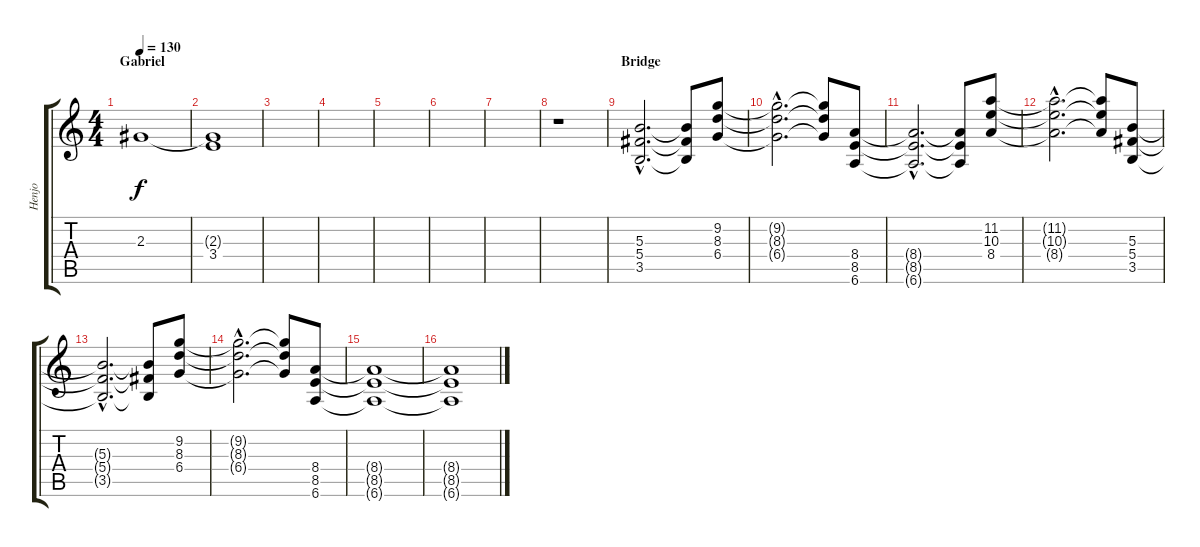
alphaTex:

\track ("Henjo" "Henjo") {instrument distortionguitar}
\staff {score tabs}
\tuning (Eb4 Bb3 Gb3 Db3 Ab2 Eb2) {hide}
\ts (4 4)
\section ("" "Gabriel")
\tempo 130
\clef g2
\ks c
2.3.1{dy f volume 9} |
(2.3{t} 3.4{t}).1 |
|
|
|
|
|
r.1 |
\section ("" "Bridge")
(5.3{hac} 5.4{hac} 3.5{hac}).2{d volume 16} (5.3{t} 5.4{t} 3.5{t}).8 (9.2 8.3 6.4).8 |
(9.2{hac t} 8.3{hac t} 6.4{hac t}).2{d} (9.2{t} 8.3{t} 6.4{t}).8 (8.4 8.5 6.6).8 |
(8.4{hac t} 8.5{hac t} 6.6{hac t}).2{d} (8.4{t} 8.5{t} 6.6{t}).8 (11.2 10.3 8.4).8 |
(11.2{hac t} 10.3{hac t} 8.4{hac t}).2{d} (11.2{t} 10.3{t} 8.4{t}).8 (5.3 5.4 3.5).8 |
(5.3{hac t} 5.4{hac t} 3.5{hac t}).2{d} (5.3{t} 5.4{t} 3.5{t}).8 (9.2 8.3 6.4).8 |
(9.2{hac t} 8.3{hac t} 6.4{hac t}).2{d} (9.2{t} 8.3{t} 6.4{t}).8 (8.4 8.5 6.6).8 |
(8.4{t} 8.5{t} 6.6{t}).1 |
(8.4{t} 8.5{t} 6.6{t}).1
